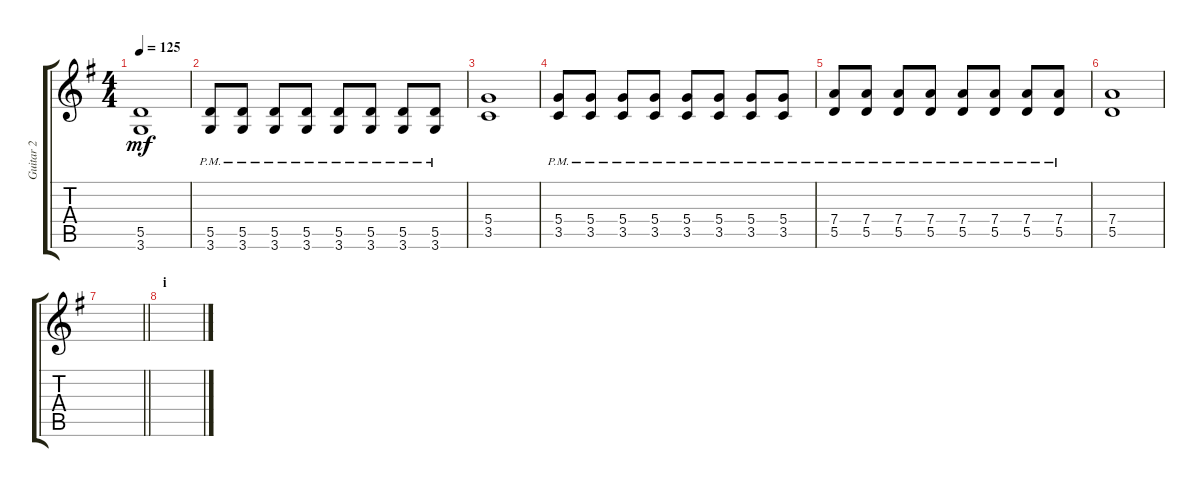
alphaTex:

\track ("Guitar 2" "Guitar 2") {instrument acousticguitarsteel}
\staff {score tabs}
\tuning (E4 B3 G3 D3 A2 E2) {hide}
\ts (4 4)
\tempo 125
\clef g2
\ks g
(5.5 3.6).1{dy mf} |
(5.5{pm} 3.6{pm}).8 (5.5{pm} 3.6{pm}).8 (5.5{pm} 3.6{pm}).8 (5.5{pm} 3.6{pm}).8 (5.5{pm} 3.6{pm}).8 (5.5{pm} 3.6{pm}).8 (5.5{pm} 3.6{pm}).8 (5.5{pm} 3.6{pm}).8 |
(5.4 3.5).1 |
(5.4{pm} 3.5{pm}).8 (5.4{pm} 3.5{pm}).8 (5.4{pm} 3.5{pm}).8 (5.4{pm} 3.5{pm}).8 (5.4{pm} 3.5{pm}).8 (5.4{pm} 3.5{pm}).8 (5.4{pm} 3.5{pm}).8 (5.4{pm} 3.5{pm}).8 |
(7.4{pm} 5.5{pm}).8 (7.4{pm} 5.5{pm}).8 (7.4{pm} 5.5{pm}).8 (7.4{pm} 5.5{pm}).8 (7.4{pm} 5.5{pm}).8 (7.4{pm} 5.5{pm}).8 (7.4{pm} 5.5{pm}).8 (7.4{pm} 5.5{pm}).8 |
(7.4 5.5).1 |
\barLineRight lightlight
|
\section ("" "i")
